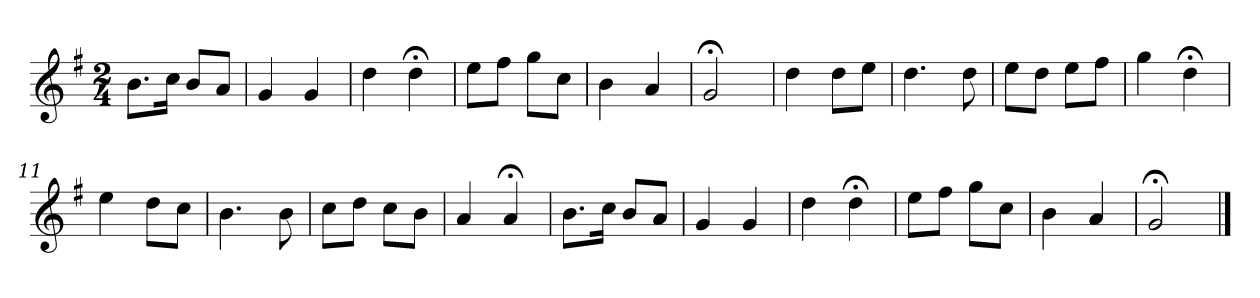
**kern
*part1
*staff1
*k[f#]
*G:
*M2/4
*MM120
=1
8.bL
16ccJk
8bL
8aJ
=2
4g
4g
=3
4dd
4dd;<
=4
8eeL
8ff#J
8ggL
8ccJ
=5
4b
4a
=6
2g;<
=7
4dd
8ddL
8eeJ
=8
4.dd
8dd
=9
8eeL
8ddJ
8eeL
8ff#J
=10
4gg
4dd;<
=11
4ee
8ddL
8ccJ
=12
4.b
8b
=13
8ccL
8ddJ
8ccL
8bJ
=14
4a
4a;<
=15
8.bL
16ccJk
8bL
8aJ
=16
4g
4g
=17
4dd
4dd;<
=18
8eeL
8ff#J
8ggL
8ccJ
=19
4b
4a
=20
2g;<
==
*-
